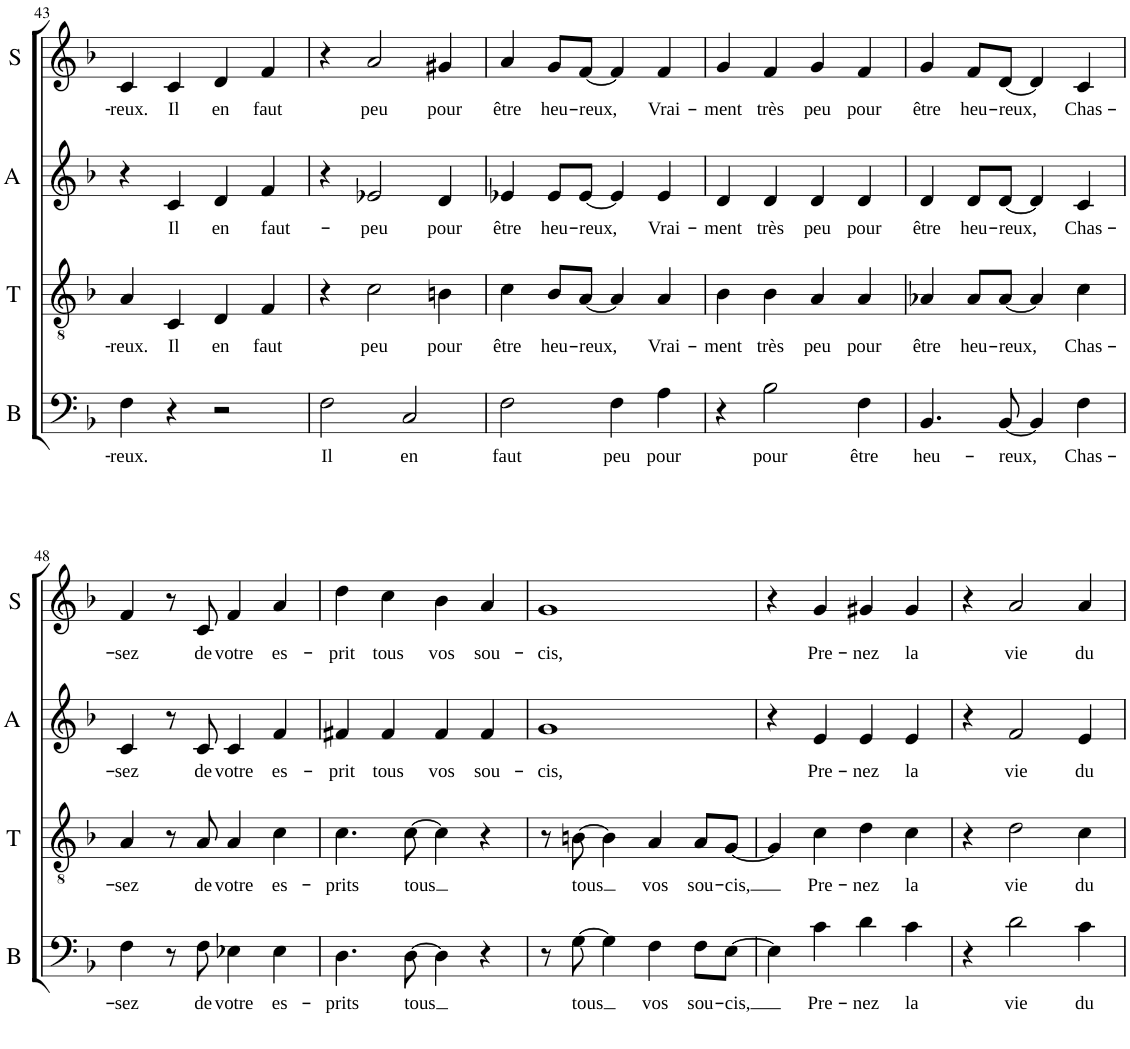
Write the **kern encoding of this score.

**kern	**text	**kern	**text	**kern	**text	**kern	**text
*part4	*part4	*part3	*part3	*part2	*part2	*part1	*part1
*staff4	*staff4	*staff3	*staff3	*staff2	*staff2	*staff1	*staff1
*I"Basse	*	*I"Ténor	*	*I"Alto	*	*I"Soprano	*
*I'B	*	*I'T	*	*I'A	*	*I'S	*
!!LO:PB:g=z
*clefF4	*	*clefGv2	*	*clefG2	*	*clefG2	*
*Trd1c2	*	*	*	*Trd5c9	*	*	*
*k[b-]	*	*k[b-]	*	*k[b-]	*	*k[b-]	*
*F:	*	*F:	*	*F:	*	*F:	*
*M4/4	*	*M4/4	*	*M4/4	*	*M4/4	*
*met(c)	*	*met(c)	*	*met(c)	*	*met(c)	*
=43	=43	=43	=43	=43	=43	=43	=43
!	!LO:LY:b	!	!LO:LY:b	!	!	!	!LO:LY:b
4F\	-reux.	4A/	-reux.	4r	.	4c/	-reux.
!	!	!	!LO:LY:b	!	!LO:LY:b	!	!LO:LY:b
4r	.	4C/	Il	4c/	Il	4c/	Il
!	!	!	!LO:LY:b	!	!LO:LY:b	!	!LO:LY:b
2r	.	4D/	en	4d/	en	4d/	en
!	!	!	!LO:LY:b	!	!LO:LY:b	!	!LO:LY:b
.	.	4F/	faut	4f/	faut-	4f/	faut
=44	=44	=44	=44	=44	=44	=44	=44
!	!LO:LY:b	!	!	!	!	!	!
2F\	Il	4r	.	4r	.	4r	.
!	!	!	!LO:LY:b	!	!LO:LY:b	!	!LO:LY:b
.	.	2c\	peu	2e-X/	-peu	2a/	peu
!	!LO:LY:b	!	!	!	!	!	!
2C/	en	.	.	.	.	.	.
!	!	!	!LO:LY:b	!	!LO:LY:b	!	!LO:LY:b
.	.	4Bn\	pour	4d/	pour	4g#X/	pour
=45	=45	=45	=45	=45	=45	=45	=45
!	!LO:LY:b	!	!LO:LY:b	!	!LO:LY:b	!	!LO:LY:b
2F\	faut	4c\	être	4e-X/	être	4a/	être
!	!	!	!LO:LY:b	!	!LO:LY:b	!	!LO:LY:b
.	.	8B-/L	heu-	8e-/L	heu-	8g/L	heu-
!	!	!	!LO:LY:b	!	!LO:LY:b	!	!LO:LY:b
.	.	[8A/J	-reux,	[8e-/J	-reux,	[8f/J	-reux,
!	!LO:LY:b	!	!	!	!	!	!
4F\	peu	4A/]	.	4e-/]	.	4f/]	.
!	!LO:LY:b	!	!LO:LY:b	!	!LO:LY:b	!	!LO:LY:b
4A\	pour	4A/	Vrai-	4e-/	Vrai-	4f/	Vrai-
=46	=46	=46	=46	=46	=46	=46	=46
!	!	!	!LO:LY:b	!	!LO:LY:b	!	!LO:LY:b
4r	.	4B-\	-ment	4d/	-ment	4g/	-ment
!	!LO:LY:b	!	!LO:LY:b	!	!LO:LY:b	!	!LO:LY:b
2B-\	pour	4B-\	très	4d/	très	4f/	très
!	!	!	!LO:LY:b	!	!LO:LY:b	!	!LO:LY:b
.	.	4A/	peu	4d/	peu	4g/	peu
!	!LO:LY:b	!	!LO:LY:b	!	!LO:LY:b	!	!LO:LY:b
4F\	être	4A/	pour	4d/	pour	4f/	pour
=47	=47	=47	=47	=47	=47	=47	=47
!	!LO:LY:b	!	!LO:LY:b	!	!LO:LY:b	!	!LO:LY:b
4.BB-/	heu-	4A-X/	être	4d/	être	4g/	être
!	!	!	!LO:LY:b	!	!LO:LY:b	!	!LO:LY:b
.	.	8A-/L	heu-	8d/L	heu-	8f/L	heu-
!	!LO:LY:b	!	!LO:LY:b	!	!LO:LY:b	!	!LO:LY:b
[8BB-/	-reux,	[8A-/J	-reux,	[8d/J	-reux,	[8d/J	-reux,
4BB-/]	.	4A-/]	.	4d/]	.	4d/]	.
!	!LO:LY:b	!	!LO:LY:b	!	!LO:LY:b	!	!LO:LY:b
4F\	Chas-	4c\	Chas-	4c/	Chas-	4c/	Chas-
!!LO:LB:g=z
=48	=48	=48	=48	=48	=48	=48	=48
!	!LO:LY:b	!	!LO:LY:b	!	!LO:LY:b	!	!LO:LY:b
4F\	-sez	4A/	-sez	4c/	-sez	4f/	-sez
8r	.	8r	.	8r	.	8r	.
!	!LO:LY:b	!	!LO:LY:b	!	!LO:LY:b	!	!LO:LY:b
8F\	de	8A/	de	8c/	de	8c/	de
!	!LO:LY:b	!	!LO:LY:b	!	!LO:LY:b	!	!LO:LY:b
4E-X\	votre	4A/	votre	4c/	votre	4f/	votre
!	!LO:LY:b	!	!LO:LY:b	!	!LO:LY:b	!	!LO:LY:b
4E-\	es-	4c\	es-	4f/	es-	4a/	es-
=49	=49	=49	=49	=49	=49	=49	=49
!	!LO:LY:b	!	!LO:LY:b	!	!LO:LY:b	!	!LO:LY:b
4.D\	-prits	4.c\	-prits	4f#X/	-prit	4dd\	-prit
!	!	!	!	!	!LO:LY:b	!	!LO:LY:b
.	.	.	.	4f#/	tous	4cc\	tous
!	!LO:LY:b	!	!LO:LY:b	!	!	!	!
[8D\	tous	[8c\	tous	.	.	.	.
!	!	!	!	!	!LO:LY:b	!	!LO:LY:b
4D\]	.	4c\]	.	4f#/	vos	4b-\	vos
!	!	!	!	!	!LO:LY:b	!	!LO:LY:b
4r	.	4r	.	4f#/	sou-	4a/	sou-
=50	=50	=50	=50	=50	=50	=50	=50
!	!	!	!	!	!LO:LY:b	!	!LO:LY:b
8r	.	8r	.	1g	-cis,	1g	-cis,
!	!LO:LY:b	!	!LO:LY:b	!	!	!	!
[8G\	tous	[8Bn\	tous	.	.	.	.
4G\]	.	4B\]	.	.	.	.	.
!	!LO:LY:b	!	!LO:LY:b	!	!	!	!
4F\	vos	4A/	vos	.	.	.	.
!	!LO:LY:b	!	!LO:LY:b	!	!	!	!
8F\L	sou-	8A/L	sou-	.	.	.	.
!	!LO:LY:b	!	!LO:LY:b	!	!	!	!
[8E\J	-cis,	[8G/J	-cis,	.	.	.	.
=51	=51	=51	=51	=51	=51	=51	=51
4E\]	.	4G/]	.	4r	.	4r	.
!	!LO:LY:b	!	!LO:LY:b	!	!LO:LY:b	!	!LO:LY:b
4c\	Pre-	4c\	Pre-	4e/	Pre-	4g/	Pre-
!	!LO:LY:b	!	!LO:LY:b	!	!LO:LY:b	!	!LO:LY:b
4d\	-nez	4d\	-nez	4e/	-nez	4g#X/	-nez
!	!LO:LY:b	!	!LO:LY:b	!	!LO:LY:b	!	!LO:LY:b
4c\	la	4c\	la	4e/	la	4g#/	la
=52	=52	=52	=52	=52	=52	=52	=52
4r	.	4r	.	4r	.	4r	.
!	!LO:LY:b	!	!LO:LY:b	!	!LO:LY:b	!	!LO:LY:b
2d\	vie	2d\	vie	2f/	vie	2a/	vie
!	!LO:LY:b	!	!LO:LY:b	!	!LO:LY:b	!	!LO:LY:b
4c\	du	4c\	du	4e/	du	4a/	du
=	=	=	=	=	=	=	=
*-	*-	*-	*-	*-	*-	*-	*-
